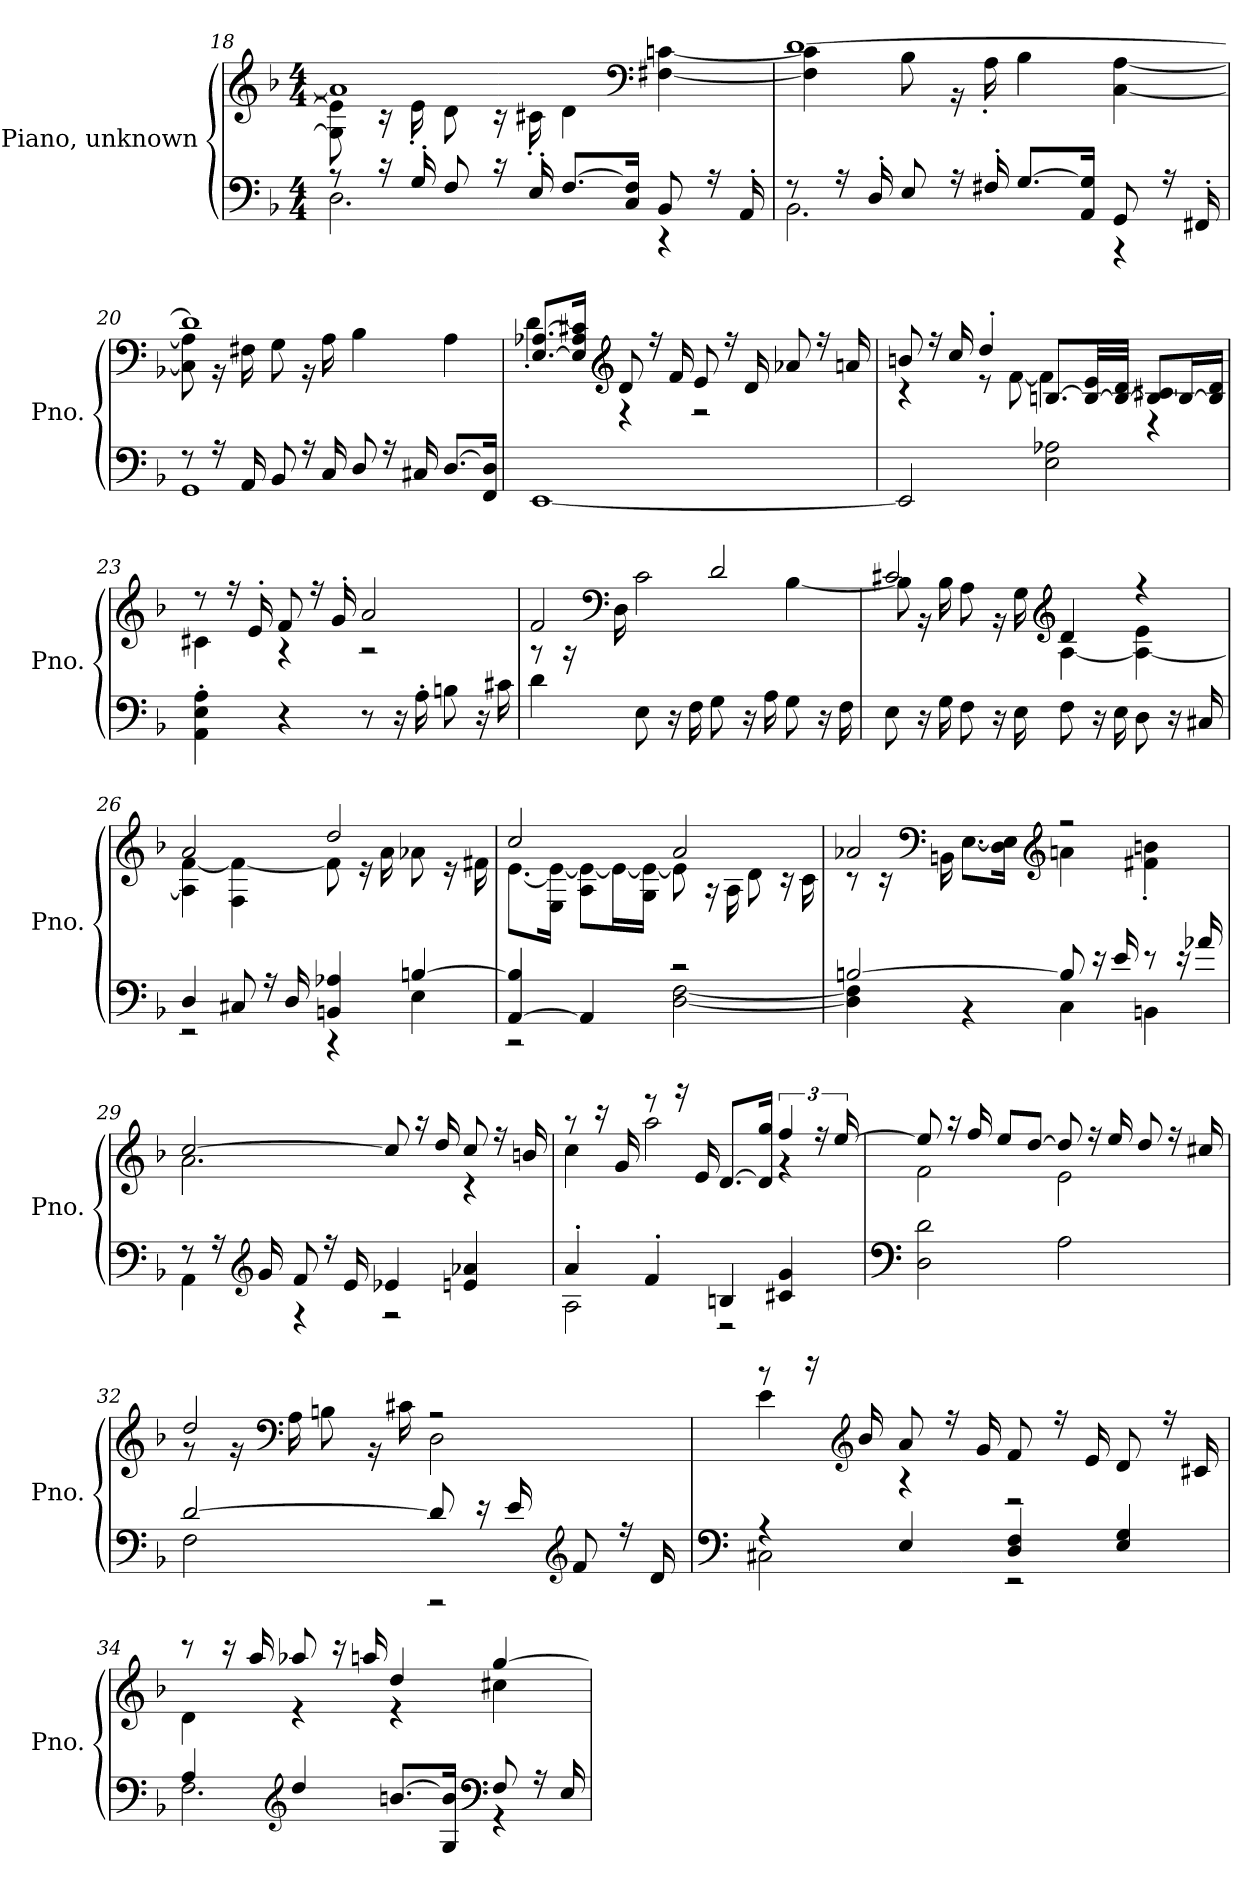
**kern	**kern
*part1	*part1
*staff2	*staff1
*I"Piano, unknown	*
*I'Pno.	*
*clefF4	*clefG2
*k[b-]	*k[b-]
*M4/4	*M4/4
=18	=18
*^	*^
8r	2.D\	1a]	8G\] 8e\]
16r	.	.	16r
16G'/	.	.	16e'\
8F/	.	.	8d\
16r	.	.	16r
16E'/	.	.	16c#X'\
[8.F/L	.	.	4d\
16C/ 16F/]Jk	.	.	.
*	*	*clefF4	*
8BB-/	4r	.	[4F#X\ [4cn\
16r	.	.	.
16AA'/	.	.	.
!!LO:PB:g=z	!!
=19	=19	=19	=19
8r	2.BB-\	[1d	4F#\] 4c\]
16r	.	.	.
16D'/	.	.	.
8E/	.	.	8B-\
16r	.	.	16r
16F#X'/	.	.	16A'\
[8.G/L	.	.	4B-\
16AA/ 16G/]Jk	.	.	.
8GG/	4r	.	[4C\ [4A\
16r	.	.	.
16FF#X'/	.	.	.
=20	=20	=20	=20
8r	1GG	1d]	8C\] 8A\]
16r	.	.	16r
16AA/	.	.	16F#X\
8BB-/	.	.	8G\
16r	.	.	16r
16C/	.	.	16A\
8D/	.	.	4B-\
16r	.	.	.
16C#X/	.	.	.
[8.D/L	.	.	4A\
16FF/ 16D/]Jk	.	.	.
*v	*v	*	*
!!LO:LB:g=z	!!
=21	=21	=21
[1EE	[8.E/ [8.A-X/L	4d'\
.	16E/] 16A-/] 16c#X/Jk	.
*	*clefG2	*
.	8d/	4r
.	16r	.
.	16f/	.
.	8e/	2r
.	16r	.
.	16d/	.
.	8a-X/	.
.	16r	.
.	16an/	.
=22	=22	=22
2EE/]	8bn/	4r
.	16r	.
.	16cc/	.
.	4dd'/	8r
.	.	[8f\
2E\ 2A-X\	[8.Bn/L	4f\]
.	32B/_ 32e/LL	.
.	32B/_ 32d/JJJ	.
.	8B/_ 8c#X/L	4r
.	16B/L_	.
.	16B/] 16d/JJ	.
!!LO:LB:g=z	!!
=23	=23	=23
4AA\' 4E\' 4A\'	8r	4c#X\
.	16r	.
.	16e'/	.
4r	8f/	4r
.	16r	.
.	16g'/	.
8r	2a/	2r
16r	.	.
16A'\	.	.
8Bn\	.	.
16r	.	.
16c#X\	.	.
=24	=24	=24
4d\	2f/	8r
.	.	16r
*	*clefF4	*
.	.	16D\
8E\	.	2c\
16r	.	.
16F\	.	.
8G\	2d/	.
16r	.	.
16A\	.	.
8G\	.	[4B-\
16r	.	.
16F\	.	.
=25	=25	=25
8E\	2c#X/	8B-\]
16r	.	16r
16G\	.	16B-\
8F\	.	8A\
16r	.	16r
16E\	.	16G\
*	*clefG2	*
8F\	4d/	[4A\
16r	.	.
16E\	.	.
8D\	4r	4A\_ 4e\
16r	.	.
16C#X/	.	.
!!LO:LB:g=z	!!
=26	=26	=26
*^	*	*
4D/	2r	2a/	4A\] [4f\
8C#X/	.	.	4F\ 4f\_
16r	.	.	.
16D/	.	.	.
4BBn/ 4A-X/	4r	2dd/	8f\]
.	.	.	16r
.	.	.	16a\
[4Bn/	4E\	.	8a-X\
.	.	.	16r
.	.	.	16f#X\
=27	=27	=27	=27
[4AA/ 4B/]	2r	2cc/	[8.e\L
.	.	.	16E\ 16e\_Jk
4AA/]	.	.	8A\ 8e\_L
.	.	.	16e\L_
.	.	.	16G\ 16e\_JJ
2r	[2D\ [2F\	2a/	8e\]
.	.	.	16r
.	.	.	16A\
.	.	.	8d\
.	.	.	16r
.	.	.	16c\
!!LO:LB:g=z	!!
=28	=28	=28	=28
[2Bn/	4D\] 4F\]	2a-X/	8r
.	.	.	16r
*	*	*clefF4	*
.	.	.	16BBn\
.	4r	.	[8.E\L
.	.	.	16D\ 16E\]Jk
*	*	*clefG2	*
8B/]	4C\	2r	4an\
16r	.	.	.
16e/	.	.	.
8r	4BBn\	.	4f#X\' 4bn\'
16r	.	.	.
16a-X/	.	.	.
=29	=29	=29	=29
8r	4AA\	[2cc/	2.a\
16r	.	.	.
*clefG2	*	*	*
16g/	.	.	.
8f/	4r	.	.
16r	.	.	.
16e/	.	.	.
4e-X/	2r	8cc/]	.
.	.	16r	.
.	.	16dd/	.
4en/ 4a-X/	.	8cc/	4r
.	.	16r	.
.	.	16bn/	.
!!LO:LB:g=z	!!
=30	=30	=30	=30
4a'/	2A\	8r	4cc\
.	.	16r	.
.	.	16g/	.
4f'/	.	8r	2aa\
.	.	16r	.
.	.	16e/	.
4Bn/	2r	[8.d/L	.
.	.	16d/] 16gg/Jk	.
4c#X/ 4g/	.	6ff/	4r
.	.	24r	.
.	.	[24ee/	.
*v	*v	*	*
=31	=31	=31
*clefF4	*	*
2D\ 2d\	8ee/]	2f\
.	16r	.
.	16ff/	.
.	8ee/L	.
.	[8dd/J	.
2A\	8dd/]	2e\
.	16r	.
.	16ee/	.
.	8dd/	.
.	16r	.
.	16cc#X/	.
!!LO:PB:g=z	!!
=32	=32	=32
*^	*	*
[2d/	2F\	2dd/	8r
.	.	.	16r
*	*	*clefF4	*
.	.	.	16A\
.	.	.	8Bn\
.	.	.	16r
.	.	.	16c#X\
8d/]	2r	2r	2D\
16r	.	.	.
16e/	.	.	.
*clefG2	*	*	*
8f/	.	.	.
16r	.	.	.
16d/	.	.	.
=33	=33	=33	=33
*clefF4	*	*	*
4r	2C#X\	8r	4e\
.	.	16r	.
*	*	*clefG2	*
.	.	16b-/	.
4E/	.	8a/	4r
.	.	16r	.
.	.	16g/	.
4D/ 4F/	2r	8f/	2r
.	.	16r	.
.	.	16e/	.
4E/ 4G/	.	8d/	.
.	.	16r	.
.	.	16c#X/	.
!!LO:LB:g=z	!!
=34	=34	=34	=34
4A/	2.F\	8r	4d\
.	.	16r	.
.	.	16aa/	.
*clefG2	*	*	*
4dd/	.	8aa-X/	4r
.	.	16r	.
.	.	16aan/	.
[8.bn/L	.	4dd/	4r
16G/ 16b/]Jk	.	.	.
*clefF4	*	*	*
8F/	4r	[4gg/	4cc#X\
16r	.	.	.
16E/	.	.	.
*v	*v	*	*
*	*v	*v
=	=
*-	*-
